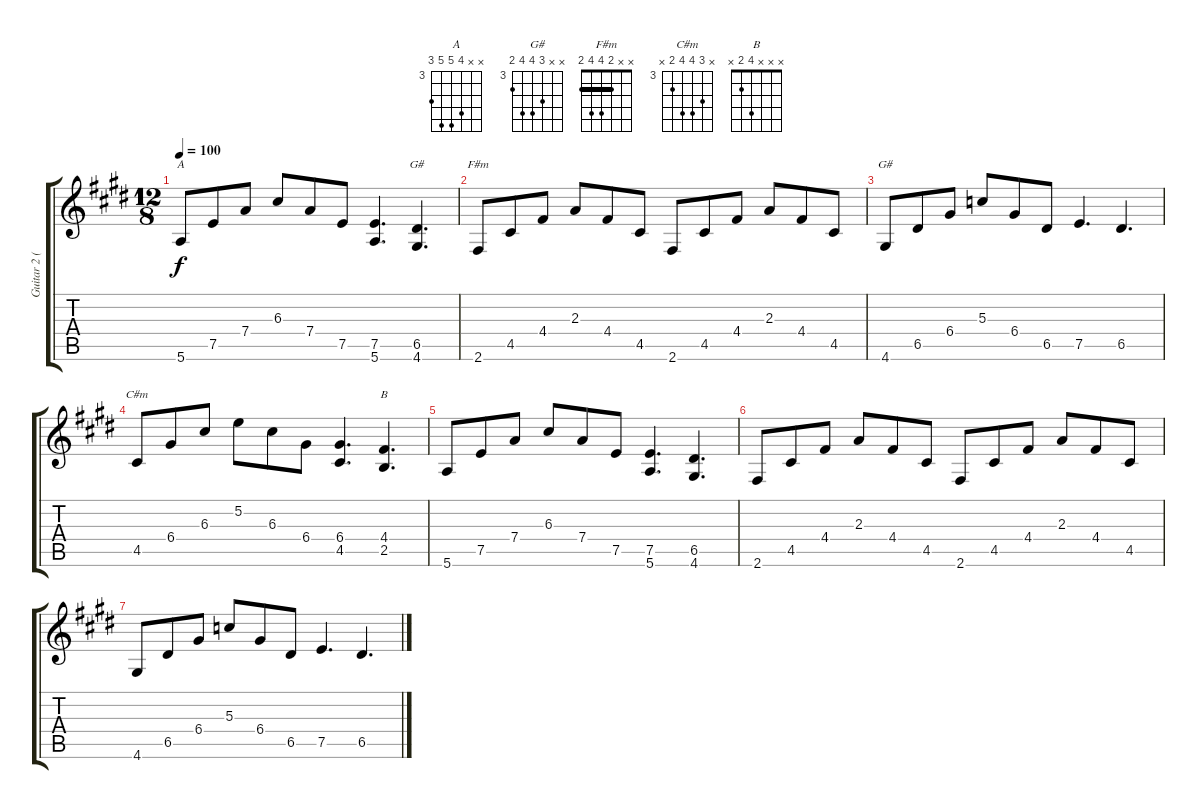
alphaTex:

\track ("Guitar 2 (Brad Whitford)" "Guitar 2 (") {instrument overdrivenguitar}
\staff {score tabs}
\tuning (E4 B3 G3 D3 A2 E2) {hide}
\chord ("A" x x 6 7 7 5) {firstfret 3}
\chord ("G#" x x x x 6 4) {firstfret 4}
\chord ("F#m" x x 2 4 4 2) {barre 2}
\chord ("G#" x x 5 6 6 4) {firstfret 3}
\chord ("C#m" x 5 6 6 4 x) {firstfret 3}
\chord ("B" x x x 4 2 x)
\ts (12 8)
\tempo 100
\clef g2
\ks c#minor
5.6.8{ch "A" dy f} 7.5.8 7.4.8 6.3.8 7.4.8 7.5.8 (7.5 5.6).4{d} (6.5 4.6).4{d ch "G#"} |
2.6.8{ch "F#m"} 4.5.8 4.4.8 2.3.8 4.4.8 4.5.8 2.6.8 4.5.8 4.4.8 2.3.8 4.4.8 4.5.8 |
4.6.8{ch "G#"} 6.5.8 6.4.8 5.3.8 6.4.8 6.5.8 7.5.4{d} 6.5.4{d} |
4.5.8{ch "C#m"} 6.4.8 6.3.8 5.2.8 6.3.8 6.4.8 (6.4 4.5).4{d} (4.4 2.5).4{d ch "B"} |
5.6.8 7.5.8 7.4.8 6.3.8 7.4.8 7.5.8 (7.5 5.6).4{d} (6.5 4.6).4{d} |
2.6.8 4.5.8 4.4.8 2.3.8 4.4.8 4.5.8 2.6.8 4.5.8 4.4.8 2.3.8 4.4.8 4.5.8 |
4.6.8 6.5.8 6.4.8 5.3.8 6.4.8 6.5.8 7.5.4{d} 6.5.4{d}
